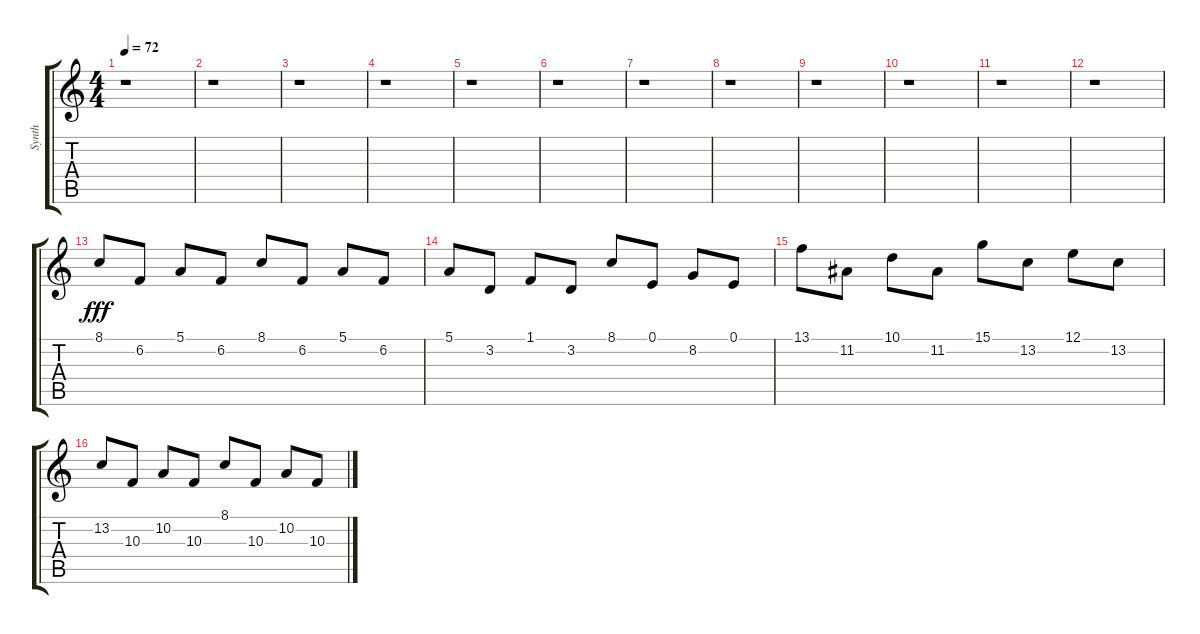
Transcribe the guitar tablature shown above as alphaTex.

\track ("Synth" "Synth") {instrument lead1square}
\staff {score tabs}
\tuning (E4 B3 G3 D3 A2 E2) {hide}
\ts (4 4)
\tempo 72
\clef g2
\ks c
r.1{dy fff instrument lead1square} |
r.1 |
r.1 |
r.1 |
r.1 |
r.1 |
r.1 |
r.1 |
r.1 |
r.1 |
r.1 |
r.1 |
8.1.8 6.2.8 5.1.8 6.2.8 8.1.8 6.2.8 5.1.8 6.2.8 |
5.1.8 3.2.8 1.1.8 3.2.8 8.1.8 0.1.8 8.2.8 0.1.8 |
13.1.8 11.2.8 10.1.8 11.2.8 15.1.8 13.2.8 12.1.8 13.2.8 |
13.2.8 10.3.8 10.2.8 10.3.8 8.1.8 10.3.8 10.2.8 10.3.8
